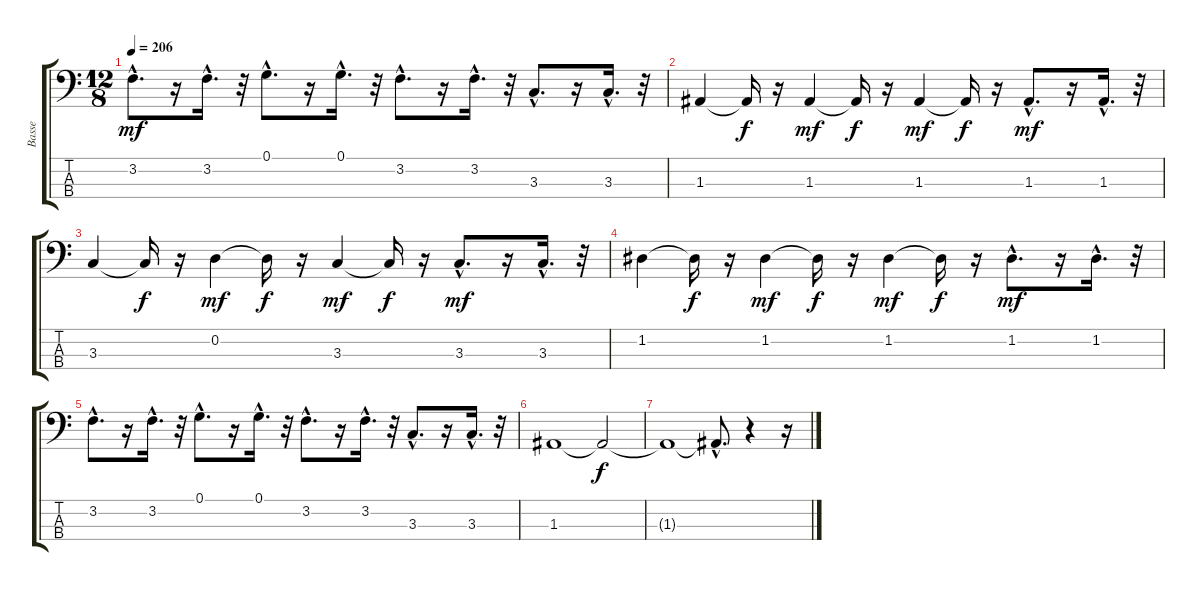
\track ("Basse" "Basse") {instrument electricbassfinger}
\staff {score tabs}
\tuning (G2 D2 A1 E1) {hide}
\ts (12 8)
\tempo 206
\clef f4
\ks c
3.2{hac}.8{d dy mf} r.16 3.2{hac}.16{d} r.32 0.1{hac}.8{d} r.16 0.1{hac}.16{d} r.32 3.2{hac}.8{d} r.16 3.2{hac}.16{d} r.32 3.3{hac}.8{d} r.16 3.3{hac}.16{d} r.32 |
1.3.4 1.3{t}.16{dy f} r.16 1.3.4{dy mf} 1.3{t}.16{dy f} r.16 1.3.4{dy mf} 1.3{t}.16{dy f} r.16 1.3{hac}.8{d dy mf} r.16 1.3{hac}.16{d} r.32 |
3.3.4 3.3{t}.16{dy f} r.16 0.2.4{dy mf} 0.2{t}.16{dy f} r.16 3.3.4{dy mf} 3.3{t}.16{dy f} r.16 3.3{hac}.8{d dy mf} r.16 3.3{hac}.16{d} r.32 |
1.2.4 1.2{t}.16{dy f} r.16 1.2.4{dy mf} 1.2{t}.16{dy f} r.16 1.2.4{dy mf} 1.2{t}.16{dy f} r.16 1.2{hac}.8{d dy mf} r.16 1.2{hac}.16{d} r.32 |
3.2{hac}.8{d} r.16 3.2{hac}.16{d} r.32 0.1{hac}.8{d} r.16 0.1{hac}.16{d} r.32 3.2{hac}.8{d} r.16 3.2{hac}.16{d} r.32 3.3{hac}.8{d} r.16 3.3{hac}.16{d} r.32 |
1.3.1 1.3{t}.2{dy f} |
1.3{t}.1 1.3{hac t}.8{d} r.4 r.16
